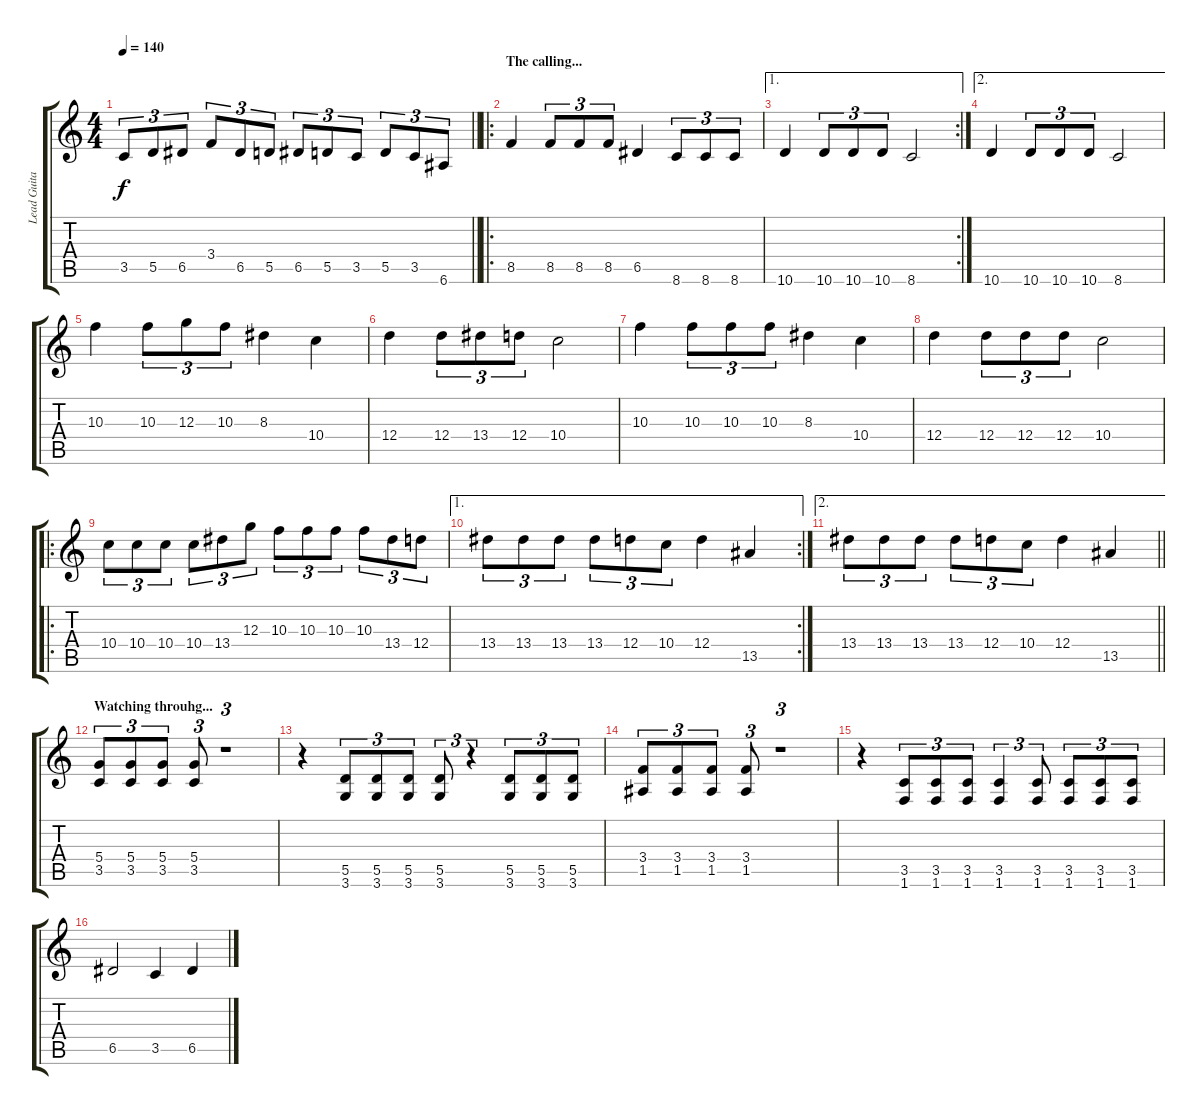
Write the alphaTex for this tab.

\track ("Lead Guitar" "Lead Guita") {instrument distortionguitar}
\staff {score tabs}
\tuning (E4 B3 G3 D3 A2 E2) {hide}
\ts (4 4)
\tempo 140
\clef g2
\barLineRight lightlight
\ks c
3.5.8{tu (3 2) dy f} 5.5.8{tu (3 2)} 6.5.8{tu (3 2)} 3.4.8{tu (3 2)} 6.5.8{tu (3 2)} 5.5.8{tu (3 2)} 6.5.8{tu (3 2)} 5.5.8{tu (3 2)} 3.5.8{tu (3 2)} 5.5.8{tu (3 2)} 3.5.8{tu (3 2)} 6.6.8{tu (3 2)} |
\ro
\section ("" "The calling...")
8.5.4 8.5.8{tu (3 2)} 8.5.8{tu (3 2)} 8.5.8{tu (3 2)} 6.5.4 8.6.8{tu (3 2)} 8.6.8{tu (3 2)} 8.6.8{tu (3 2)} |
\ae 1
\rc 2
10.6.4 10.6.8{tu (3 2)} 10.6.8{tu (3 2)} 10.6.8{tu (3 2)} 8.6.2 |
\ae 2
10.6.4 10.6.8{tu (3 2)} 10.6.8{tu (3 2)} 10.6.8{tu (3 2)} 8.6.2 |
10.3.4 10.3.8{tu (3 2)} 12.3.8{tu (3 2)} 10.3.8{tu (3 2)} 8.3.4 10.4.4 |
12.4.4 12.4.8{tu (3 2)} 13.4.8{tu (3 2)} 12.4.8{tu (3 2)} 10.4.2 |
10.3.4 10.3.8{tu (3 2)} 10.3.8{tu (3 2)} 10.3.8{tu (3 2)} 8.3.4 10.4.4 |
12.4.4 12.4.8{tu (3 2)} 12.4.8{tu (3 2)} 12.4.8{tu (3 2)} 10.4.2 |
\ro
10.4.8{tu (3 2)} 10.4.8{tu (3 2)} 10.4.8{tu (3 2)} 10.4.8{tu (3 2)} 13.4.8{tu (3 2)} 12.3.8{tu (3 2)} 10.3.8{tu (3 2)} 10.3.8{tu (3 2)} 10.3.8{tu (3 2)} 10.3.8{tu (3 2)} 13.4.8{tu (3 2)} 12.4.8{tu (3 2)} |
\ae 1
\rc 2
13.4.8{tu (3 2)} 13.4.8{tu (3 2)} 13.4.8{tu (3 2)} 13.4.8{tu (3 2)} 12.4.8{tu (3 2)} 10.4.8{tu (3 2)} 12.4.4 13.5.4 |
\ae 2
\barLineRight lightlight
13.4.8{tu (3 2)} 13.4.8{tu (3 2)} 13.4.8{tu (3 2)} 13.4.8{tu (3 2)} 12.4.8{tu (3 2)} 10.4.8{tu (3 2)} 12.4.4 13.5.4 |
\section ("" "Watching throuhg...")
(5.4 3.5).8{tu (3 2) volume 10} (5.4 3.5).8{tu (3 2)} (5.4 3.5).8{tu (3 2)} (5.4 3.5).8{tu (3 2)} r.1{tu (3 2)} |
r.4 (5.5 3.6).8{tu (3 2)} (5.5 3.6).8{tu (3 2)} (5.5 3.6).8{tu (3 2)} (5.5 3.6).8{tu (3 2)} r.4{tu (3 2)} (5.5 3.6).8{tu (3 2)} (5.5 3.6).8{tu (3 2)} (5.5 3.6).8{tu (3 2)} |
(3.4 1.5).8{tu (3 2)} (3.4 1.5).8{tu (3 2)} (3.4 1.5).8{tu (3 2)} (3.4 1.5).8{tu (3 2)} r.1{tu (3 2)} |
r.4 (3.5 1.6).8{tu (3 2)} (3.5 1.6).8{tu (3 2)} (3.5 1.6).8{tu (3 2)} (3.5 1.6).4{tu (3 2)} (3.5 1.6).8{tu (3 2)} (3.5 1.6).8{tu (3 2)} (3.5 1.6).8{tu (3 2)} (3.5 1.6).8{tu (3 2)} |
6.5.2{volume 13} 3.5.4 6.5.4
